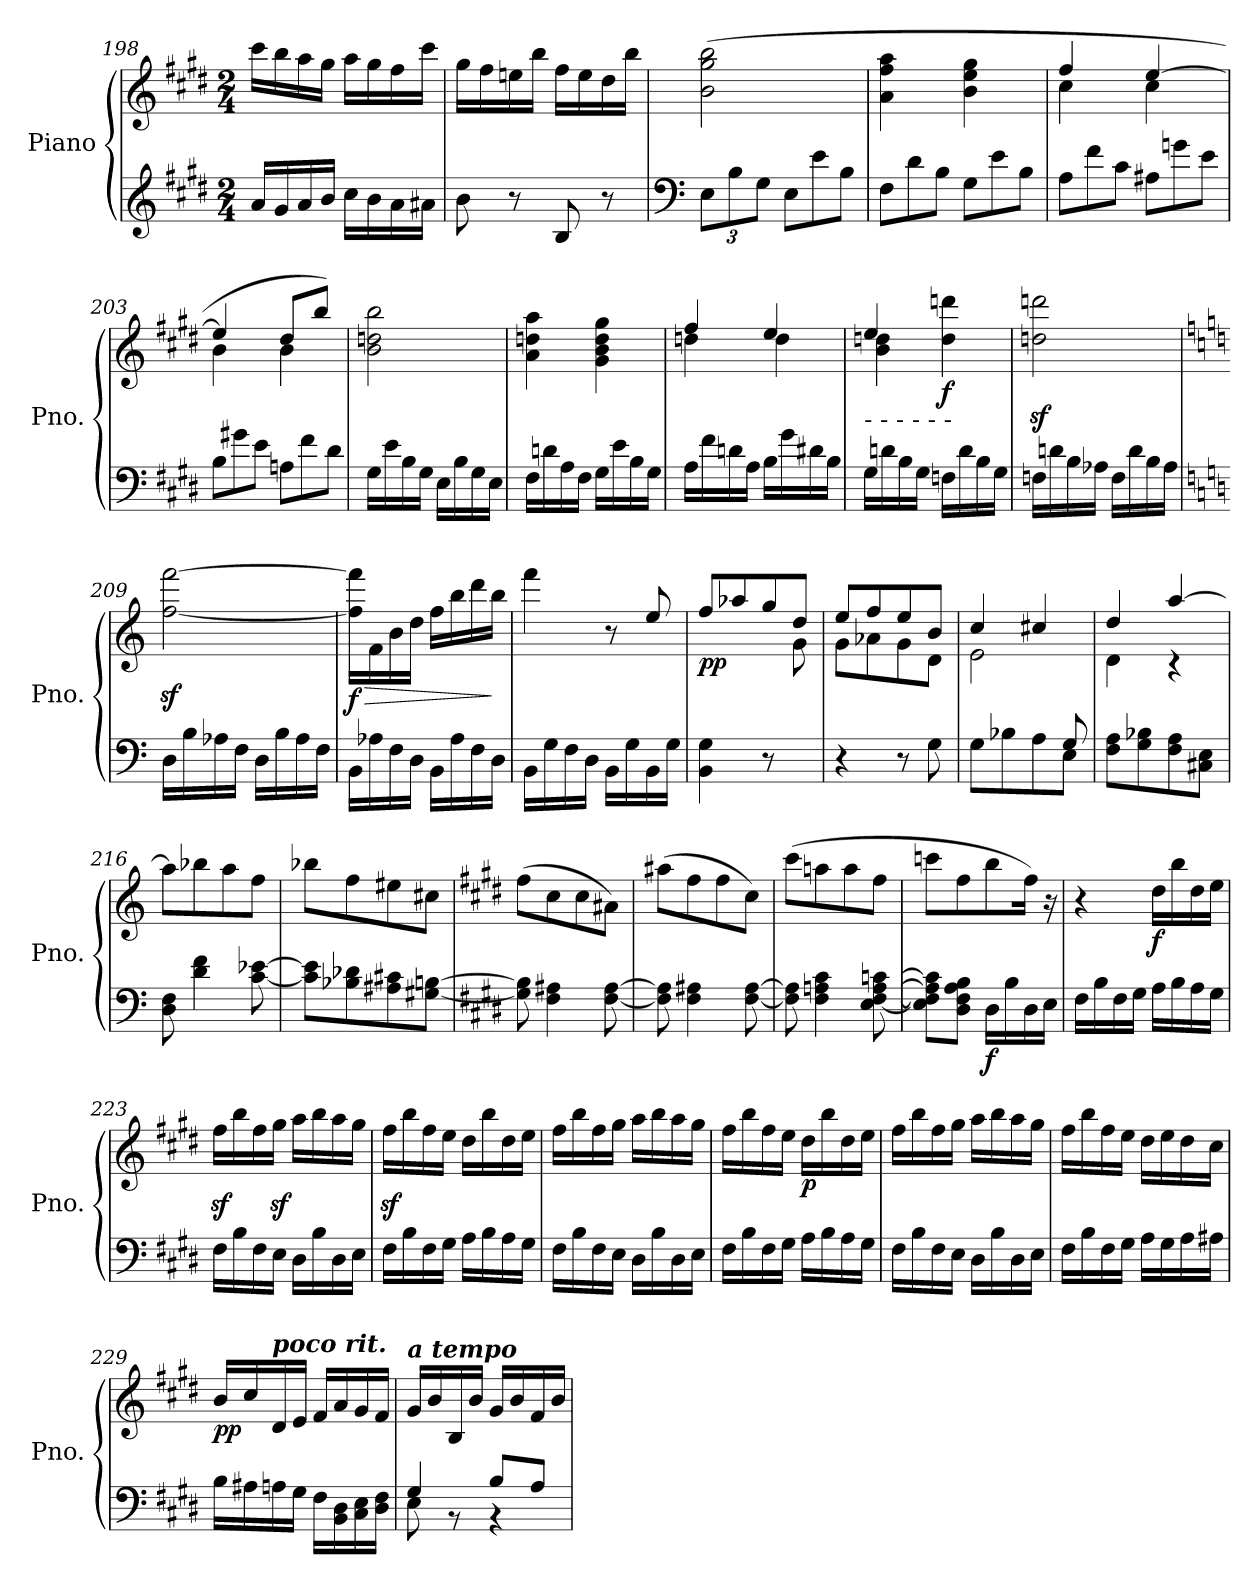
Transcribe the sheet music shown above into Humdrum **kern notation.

**kern	**kern	**dynam
*part1	*part1	*part1
*staff2	*staff1	*staff1/2
*I"Piano	*	*
*I'Pno.	*	*
!!LO:LB:g=z
*clefG2	*clefG2	*
*k[f#c#g#d#]	*k[f#c#g#d#]	*
*M2/4	*M2/4	*
=198	=198	=198
16a/LL	16ccc#\LL	.
16g#/	16bb\	.
16a/	16aa\	.
16b/JJ	16gg#\JJ	.
16cc#\LL	16aa\LL	.
16b\	16gg#\	.
16a\	16ff#\	.
16a#X\JJ	16ccc#\JJ	.
=199	=199	=199
8b\	16gg#\LL	.
.	16ff#\	.
8r	16een\	.
.	16bb\JJ	.
8B/	16ff#\LL	.
.	16ee\	.
8r	16dd#\	.
.	16bb\JJ	.
=200	=200	=200
*clefF4	*	*
*Xbrackettup	*	*
!	!	!LO:DY:b
12E\L	(2b\ 2gg#\ 2bb\	other-dynamics
12B\	.	.
12G#\J	.	.
*Xtuplet	*	*
12E\L	.	.
12e\	.	.
12B\J	.	.
=201	=201	=201
12F#\L	4a\ 4ff#\ 4aa\	.
12d#\	.	.
12B\J	.	.
12G#\L	4b\ 4ee\ 4gg#\	.
12e\	.	.
12B\J	.	.
!!LO:PB:g=z
=202	=202	=202
*	*^	*
12A\L	4ff#/	4cc#\	.
12f#\	.	.	.
12c#\J	.	.	.
12A#X\L	[4ee/	4cc#\	.
12gn\	.	.	.
12e\J	.	.	.
!!LO:PB:g=z	!!
=203	=203	=203	=203
12B\L	4ee/]	4b\	.
12g#X\	.	.	.
12e\J	.	.	.
12An\L	8dd#/L	4b\	.
12f#\	.	.	.
.	8bb/J)	.	.
12d#\J	.	.	.
*	*v	*v	*
=204	=204	=204
!	!	!LO:DY:b
16G#\LL	2b\ 2ddn\ 2bb\	other-dynamics
16e\	.	.
16B\	.	.
16G#\JJ	.	.
16E\LL	.	.
16B\	.	.
16G#\	.	.
16E\JJ	.	.
=205	=205	=205
16F#\LL	4a\ 4ddn\ 4aa\	.
16dn\	.	.
16A\	.	.
16F#\JJ	.	.
16G#\LL	4g#\ 4b\ 4dd\ 4gg#\	.
16e\	.	.
16B\	.	.
16G#\JJ	.	.
=206	=206	=206
*	*^	*
16A\LL	4ff#/	4ddn\	.
16f#\	.	.	.
16dn\	.	.	.
16A\JJ	.	.	.
16B\LL	4ee/	4dd\	.
16g#\	.	.	.
16d#X\	.	.	.
16B\JJ	.	.	.
!!LO:LB:g=z	!!
=207	=207	=207	=207
!	!LO:TX:b:t=-  -  -  -  -  -	!	!
16G#\LL	4ee/	4b\ 4ddn\	.
16dn\	.	.	.
16B\	.	.	.
16G#\JJ	.	.	.
!	!	!	!LO:DY:b
16Fn\LL	4dd\ 4dddn\	4ryy	f
16d\	.	.	.
16B\	.	.	.
16G#\JJ	.	.	.
*	*v	*v	*
=208	=208	=208
16Fn\LL	2ddn\z< 2dddn\z<	.
16dn\	.	.
16B\	.	.
16A-X\JJ	.	.
16F\LL	.	.
16d\	.	.
16B\	.	.
16A-\JJ	.	.
=209	=209	=209
*k[]	*k[]	*
16D\LL	[2ff\z< [2fff\z<	.
16B\	.	.
16A-X\	.	.
16F\JJ	.	.
16D\LL	.	.
16B\	.	.
16A-\	.	.
16F\JJ	.	.
=210	=210	=210
!	!	!LO:HP:b
!	!	!LO:DY:n=1:b
16BB\LL	16ff\] 16fff\]LL	> f
16A-X\	16f\	.
16F\	16b\	.
16D\JJ	16dd\JJ	.
16BB\LL	16ff\LL	.
16A-\	16bb\	.
16F\	16ddd\	.
16D\JJ	16bb\JJ	]
!!LO:LB:g=z
=211	=211	=211
!	!	!LO:DY:b
!	!	!LO:DY:n=1:b
16BB\LL	4fff\	p other-dynamics
16G\	.	.
16F\	.	.
16D\JJ	.	.
16BB\LL	8r	.
16G\	.	.
16BB\	8ee/	.
16G\JJ	.	.
=212	=212	=212
*	*^	*
!	!	!	!LO:DY:b
4BB\ 4G\	8ff/L	4.ryy	pp
.	8aa-X/	.	.
8r	8gg/	.	.
8ryy	8dd/J	(8g\	.
=213	=213	=213	=213
4r	8ee/L	8g\L	.
.	8ff/	8a-X\	.
8r	8ee/	8g\	.
8G\	8b/J	8d\J	.
=214	=214	=214	=214
*^	*	*	*
8G\L	4.ryy	4cc/	2e\	.
8B-X\	.	.	.	.
8A\	.	4cc#X/	.	.
8E\J	8G/	.	.	.
*v	*v	*	*	*
=215	=215	=215	=215
8F\ 8A\L	4dd/	4d\	.
8G\ 8B-X\	.	.	.
8F\ 8A\	[4aa/	4r	.
8C#X\ 8E\J	.	.	.
*	*v	*v	*
=216	=216	=216
!	!	!LO:DY:b
!	!	!LO:DY:n=1:b
8D\ 8F\	8aa\L]	other-dynamics pp
4d\ 4f\	8bb-X\	.
.	8aa\	.
[8c\ [8e-X\	8ff\J	.
!!LO:LB:g=z
=217	=217	=217
8c\] 8e-\]L	8bb-X\L	.
8B-X\ 8d-X\	8ff\	.
8A#X\ 8c#X\	8ee#X\	.
[8G#X\ [8Bn\J	8cc#X\J	.
=218	=218	=218
*k[f#c#g#d#]	*k[f#c#g#d#]	*
8G#\] 8B\]	(8ff#\L	.
4F#\ 4A#X\)	8cc#\	.
.	8cc#\	.
[8F#\ [8A#\	8a#X\J)	.
=219	=219	=219
8F#\] 8A#\]	(8aa#X\L	.
4F#\ 4A#X\	8ff#\	.
.	8ff#\	.
[8F#\ [8A#\	8cc#\J)	.
=220	=220	=220
!	!	!LO:DY:b
8F#\] 8A#\]	(8ccc#\L	other-dynamics
4F#\ 4An\ 4c#\	8aan\	.
.	8aa\	.
[8E\ [8F#\ [8A\ [8cn\	8ff#\J	.
=221	=221	=221
8E\] 8F#\] 8A\] 8c\]L	8cccn\L	.
8D#\ 8F#\ 8A\ 8B\J	8ff#\	.
!	!	!LO:DY:b=2
16D#\LL	8bb\	f
16B\	.	.
16D#\	16ff#\Jk)	.
16E\JJ	16r	.
!!LO:LB:g=z
=222	=222	=222
16F#\LL	4r	.
16B\	.	.
16F#\	.	.
16G#\JJ	.	.
!	!	!LO:DY:b
16A\LL	16dd#\LL	f
16B\	16bb\	.
16A\	16dd#\	.
16G#\JJ	16ee\JJ	.
=223	=223	=223
16F#\LL	16ff#z<\LL	.
16B\	16bb\	.
16F#\	16ff#\	.
16E\JJ	16gg#z<\JJ	.
16D#\LL	16aa\LL	.
16B\	16bb\	.
16D#\	16aa\	.
16E\JJ	16gg#\JJ	.
=224	=224	=224
16F#\LL	16ff#z<\LL	.
16B\	16bb\	.
16F#\	16ff#\	.
16G#\JJ	16ee\JJ	.
!	!	!LO:DY:b
16A\LL	16dd#\LL	other-dynamics
16B\	16bb\	.
16A\	16dd#\	.
16G#\JJ	16ee\JJ	.
=225	=225	=225
16F#\LL	16ff#\LL	.
16B\	16bb\	.
16F#\	16ff#\	.
16E\JJ	16gg#\JJ	.
16D#\LL	16aa\LL	.
16B\	16bb\	.
16D#\	16aa\	.
16E\JJ	16gg#\JJ	.
!!LO:LB:g=z
=226	=226	=226
16F#\LL	16ff#\LL	.
16B\	16bb\	.
16F#\	16ff#\	.
16G#\JJ	16ee\JJ	.
!	!	!LO:DY:b
16A\LL	16dd#\LL	p
16B\	16bb\	.
16A\	16dd#\	.
16G#\JJ	16ee\JJ	.
=227	=227	=227
!	!	!LO:DY:b
!	!	!LO:DY:n=1:b
16F#\LL	16ff#\LL	p other-dynamics
16B\	16bb\	.
16F#\	16ff#\	.
16E\JJ	16gg#\JJ	.
16D#\LL	16aa\LL	.
16B\	16bb\	.
16D#\	16aa\	.
16E\JJ	16gg#\JJ	.
=228	=228	=228
16F#\LL	16ff#\LL	.
16B\	16bb\	.
16F#\	16ff#\	.
16G#\JJ	16ee\JJ	.
16A\LL	16dd#\LL	.
16G#\	16ee\	.
16A\	16dd#\	.
16A#X\JJ	16cc#\JJ	.
=229	=229	=229
!	!	!LO:DY:b
16B\LL	16b/LL	pp
16A#X\	16cc#/	.
!	!LO:TX:a:Bi:t=poco rit.	!
16An\	16d#/	.
16G#\JJ	16e/JJ	.
16F#\LL	16f#/LL	.
16BB\ 16D#\	16a/	.
16C#\ 16E\	16g#/	.
16D#\ 16F#\JJ	16f#/JJ	.
!!LO:PB:g=z
=230	=230	=230
*^	*	*
!	!	!LO:TX:a:Bi:t=a tempo	!
4G#/	8E\	16g#/LL	.
.	.	16b/	.
.	8r	16B/	.
.	.	16b/JJ	.
8B/L	4r	16g#/LL	.
.	.	16b/	.
8A/J	.	16f#/	.
.	.	16b/JJ	.
*v	*v	*	*
=	=	=
*-	*-	*-
